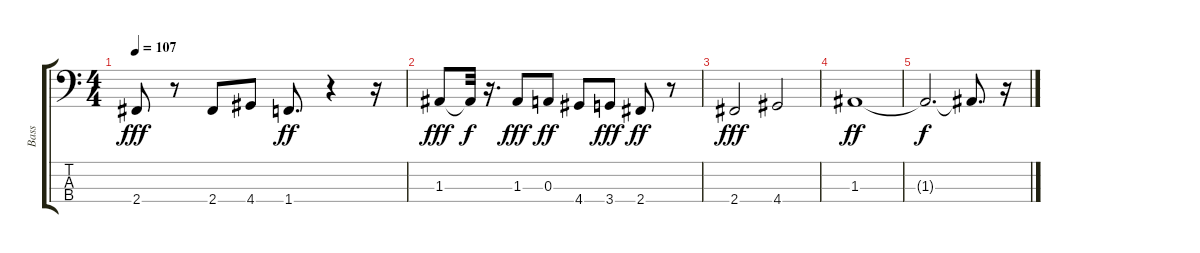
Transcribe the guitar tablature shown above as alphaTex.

\track ("Bass" "Bass") {instrument electricbassfinger}
\staff {score tabs}
\tuning (G2 D2 A1 E1) {hide}
\ts (4 4)
\tempo 107
\clef f4
\ks c
2.4.8{dy fff} r.8 2.4.8 4.4.8 1.4.8{d dy ff} r.4 r.16 |
1.3.8{dy fff} 1.3{t}.32{dy f} r.16{d} 1.3.8{dy fff} 0.3.8{dy ff} 4.4.8 3.4.8{dy fff} 2.4.8{dy ff} r.8 |
2.4.2{dy fff} 4.4.2 |
1.3.1{dy ff} |
1.3{t}.2{d dy f} 1.3{t}.8{d} r.16
